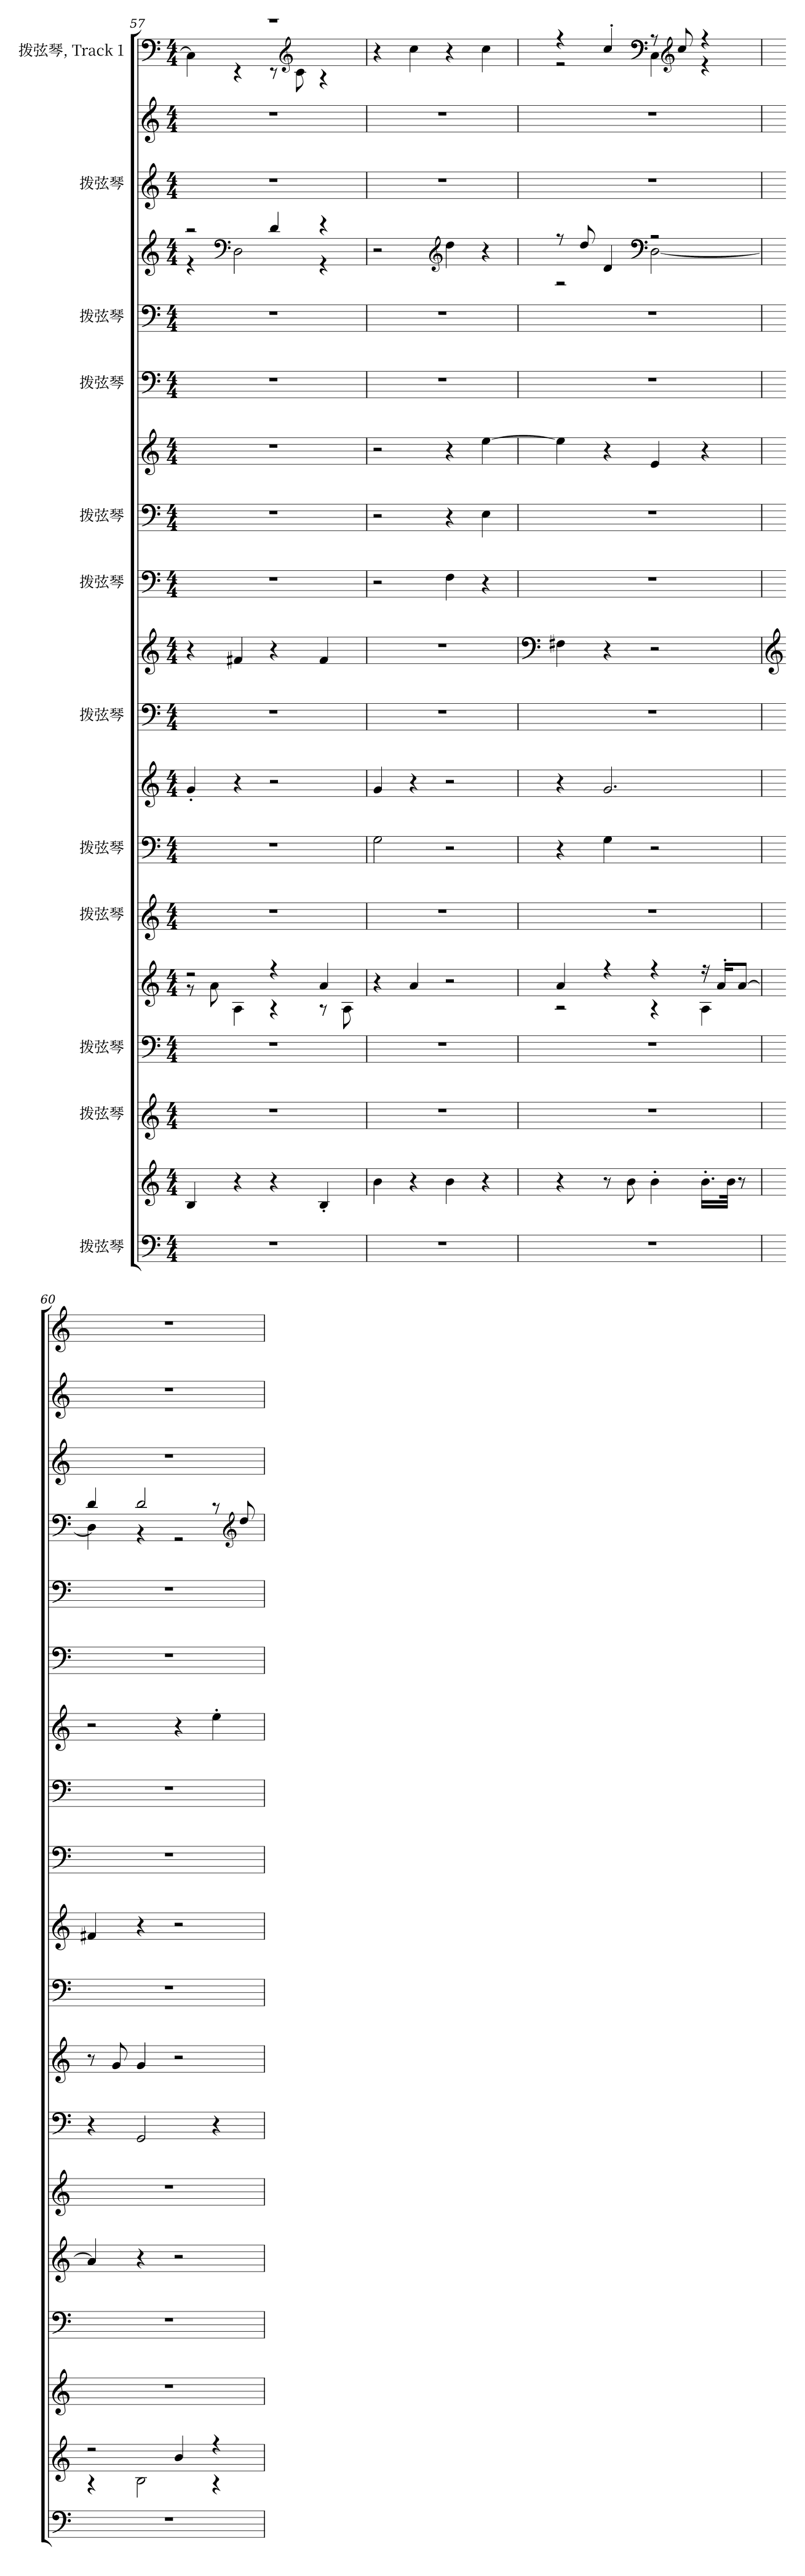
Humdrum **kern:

**kern	**kern	**kern	**kern	**kern	**kern	**kern	**kern	**kern	**kern	**kern	**kern	**kern	**kern	**kern	**kern	**kern	**kern	**kern
*part12	*part12	*part11	*part10	*part10	*part9	*part8	*part8	*part7	*part7	*part6	*part5	*part5	*part4	*part3	*part3	*part2	*part2	*part1
*staff19	*staff18	*staff17	*staff16	*staff15	*staff14	*staff13	*staff12	*staff11	*staff10	*staff9	*staff8	*staff7	*staff6	*staff5	*staff4	*staff3	*staff2	*staff1
*I"拨弦琴	*	*I"拨弦琴	*I"拨弦琴	*	*I"拨弦琴	*I"拨弦琴	*	*I"拨弦琴	*	*I"拨弦琴	*I"拨弦琴	*	*I"拨弦琴	*I"拨弦琴	*	*I"拨弦琴	*	*I"拨弦琴, Track 1
*clefF4	*clefG2	*clefG2	*clefF4	*clefG2	*clefG2	*clefF4	*clefG2	*clefF4	*clefG2	*clefF4	*clefF4	*clefG2	*clefF4	*clefF4	*clefG2	*clefG2	*clefG2	*clefF4
*k[]	*k[]	*k[]	*k[]	*k[]	*k[]	*k[]	*k[]	*k[]	*k[]	*k[]	*k[]	*k[]	*k[]	*k[]	*k[]	*k[]	*k[]	*k[]
*M4/4	*M4/4	*M4/4	*M4/4	*M4/4	*M4/4	*M4/4	*M4/4	*M4/4	*M4/4	*M4/4	*M4/4	*M4/4	*M4/4	*M4/4	*M4/4	*M4/4	*M4/4	*M4/4
=57	=57	=57	=57	=57	=57	=57	=57	=57	=57	=57	=57	=57	=57	=57	=57	=57	=57	=57
*	*	*	*	*^	*	*	*	*	*	*	*	*	*	*	*^	*	*	*^
1r	4B/	1r	1r	2r	8r	1r	1r	4g'/	1r	4r	1r	1r	1r	1r	1r	2r	4r	1r	1r	1r	4C\]
.	.	.	.	.	8a\	.	.	.	.	.	.	.	.	.	.	.	.	.	.	.	.
*	*	*	*	*	*	*	*	*	*	*	*	*	*	*	*	*clefF4	*	*	*	*	*
.	4r	.	.	.	4A\	.	.	4r	.	4f#X/	.	.	.	.	.	.	2D\	.	.	.	4r
.	4r	.	.	4r	4r	.	.	2r	.	4r	.	.	.	.	.	4d/	.	.	.	.	8r
*	*	*	*	*	*	*	*	*	*	*	*	*	*	*	*	*	*	*	*	*clefG2	*
.	.	.	.	.	.	.	.	.	.	.	.	.	.	.	.	.	.	.	.	.	8c\
.	4B'/	.	.	4a/	8r	.	.	.	.	4f#/	.	.	.	.	.	4r	4r	.	.	.	4r
.	.	.	.	.	8A\	.	.	.	.	.	.	.	.	.	.	.	.	.	.	.	.
*	*	*	*	*v	*v	*	*	*	*	*	*	*	*	*	*	*v	*v	*	*	*v	*v
=58	=58	=58	=58	=58	=58	=58	=58	=58	=58	=58	=58	=58	=58	=58	=58	=58	=58	=58
1r	4b\	1r	1r	4r	1r	2G\	4g/	1r	1r	2r	2r	2r	1r	1r	2r	1r	1r	4r
.	4r	.	.	4a/	.	.	4r	.	.	.	.	.	.	.	.	.	.	4cc\
*	*	*	*	*	*	*	*	*	*	*	*	*	*	*	*clefG2	*	*	*
.	4b\	.	.	2r	.	2r	2r	.	.	4F\	4r	4r	.	.	4dd\	.	.	4r
.	4r	.	.	.	.	.	.	.	.	4r	4E\	[4ee\	.	.	4r	.	.	4cc\
!!LO:PB:g=z
=59	=59	=59	=59	=59	=59	=59	=59	=59	=59	=59	=59	=59	=59	=59	=59	=59	=59	=59
*	*	*	*	*	*	*	*	*	*clefF4	*	*	*	*	*	*	*	*	*
*	*	*	*	*^	*	*	*	*	*	*	*	*	*	*	*^	*	*	*^
1r	4r	1r	1r	4a/	2r	1r	4r	4r	1r	4F#X\	1r	1r	4ee\]	1r	1r	8r	2r	1r	1r	4r	2r
.	.	.	.	.	.	.	.	.	.	.	.	.	.	.	.	8dd/	.	.	.	.	.
.	8r	.	.	4r	.	.	4G\	2.g/	.	4r	.	.	4r	.	.	4d/	.	.	.	4cc'/	.
.	8b\	.	.	.	.	.	.	.	.	.	.	.	.	.	.	.	.	.	.	.	.
*	*	*	*	*	*	*	*	*	*	*	*	*	*	*	*	*clefF4	*	*	*	*clefF4	*
.	4b'\	.	.	4r	4r	.	2r	.	.	2r	.	.	4e/	.	.	2r	[2D\	.	.	8r	4C\
*	*	*	*	*	*	*	*	*	*	*	*	*	*	*	*	*	*	*	*	*clefG2	*
.	.	.	.	.	.	.	.	.	.	.	.	.	.	.	.	.	.	.	.	8cc/	.
.	16.b'\LL	.	.	16r	4A\	.	.	.	.	.	.	.	4r	.	.	.	.	.	.	4r	4r
.	.	.	.	16a'/KL	.	.	.	.	.	.	.	.	.	.	.	.	.	.	.	.	.
.	32b\JJk	.	.	.	.	.	.	.	.	.	.	.	.	.	.	.	.	.	.	.	.
.	8r	.	.	[8a/J	.	.	.	.	.	.	.	.	.	.	.	.	.	.	.	.	.
*	*	*	*	*v	*v	*	*	*	*	*	*	*	*	*	*	*	*	*	*	*v	*v
=60	=60	=60	=60	=60	=60	=60	=60	=60	=60	=60	=60	=60	=60	=60	=60	=60	=60	=60	=60
*	*	*	*	*	*	*	*	*	*clefG2	*	*	*	*	*	*	*	*	*	*
*	*^	*	*	*	*	*	*	*	*	*	*	*	*	*	*	*	*	*	*
1r	2r	4r	1r	1r	4a/]	1r	4r	8r	1r	4f#X/	1r	1r	2r	1r	1r	4d/	4D\]	1r	1r	1r
.	.	.	.	.	.	.	.	8g/	.	.	.	.	.	.	.	.	.	.	.	.
.	.	2B\	.	.	4r	.	2GG/	4g/	.	4r	.	.	.	.	.	2d/	4r	.	.	.
.	4b/	.	.	.	2r	.	.	2r	.	2r	.	.	4r	.	.	.	2r	.	.	.
.	4r	4r	.	.	.	.	4r	.	.	.	.	.	4ee'\	.	.	8r	.	.	.	.
*	*	*	*	*	*	*	*	*	*	*	*	*	*	*	*	*clefG2	*	*	*	*
.	.	.	.	.	.	.	.	.	.	.	.	.	.	.	.	8dd/	.	.	.	.
*	*v	*v	*	*	*	*	*	*	*	*	*	*	*	*	*	*v	*v	*	*	*
=	=	=	=	=	=	=	=	=	=	=	=	=	=	=	=	=	=	=
*-	*-	*-	*-	*-	*-	*-	*-	*-	*-	*-	*-	*-	*-	*-	*-	*-	*-	*-
